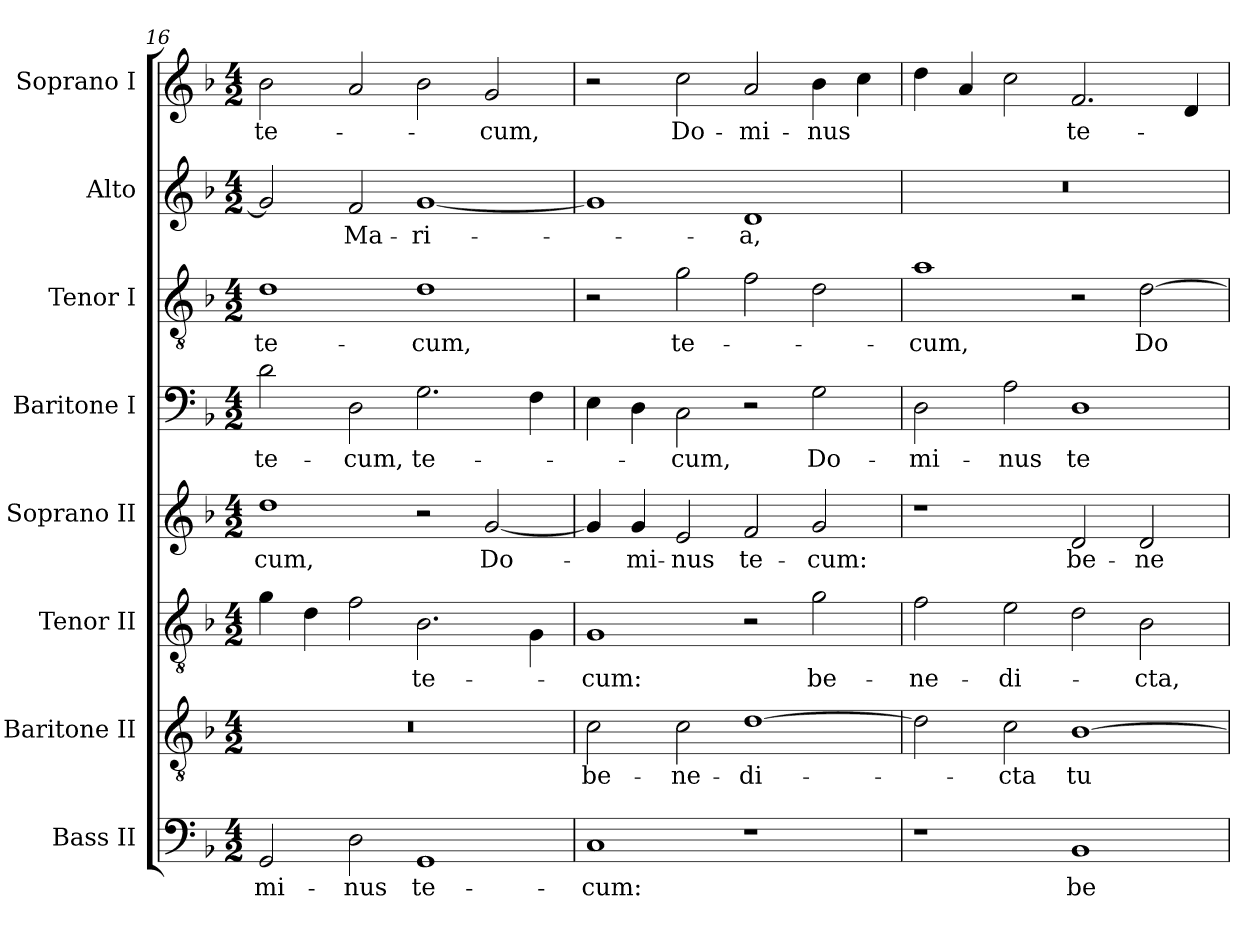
**kern	**text	**kern	**text	**kern	**text	**kern	**text	**kern	**text	**kern	**text	**kern	**text	**kern	**text
*part8	*part8	*part7	*part7	*part6	*part6	*part5	*part5	*part4	*part4	*part3	*part3	*part2	*part2	*part1	*part1
*staff8	*staff8	*staff7	*staff7	*staff6	*staff6	*staff5	*staff5	*staff4	*staff4	*staff3	*staff3	*staff2	*staff2	*staff1	*staff1
*I"Bass II	*	*I"Baritone II	*	*I"Tenor II	*	*I"Soprano II	*	*I"Baritone I	*	*I"Tenor I	*	*I"Alto	*	*I"Soprano I	*
*clefF4	*	*clefGv2	*	*clefGv2	*	*clefG2	*	*clefF4	*	*clefGv2	*	*clefG2	*	*clefG2	*
*	*	*ITrd14c24	*	*ITrd11c19	*	*	*	*ITrd9c15	*	*ITrd7c12	*	*	*	*ITrd7c12	*
*k[b-]	*	*k[b-]	*	*k[b-]	*	*k[b-]	*	*k[b-]	*	*k[b-]	*	*k[b-]	*	*k[b-]	*
*F:	*	*F:	*	*F:	*	*F:	*	*F:	*	*F:	*	*F:	*	*F:	*
*M4/2	*	*M4/2	*	*M4/2	*	*M4/2	*	*M4/2	*	*M4/2	*	*M4/2	*	*M4/2	*
=16	=16	=16	=16	=16	=16	=16	=16	=16	=16	=16	=16	=16	=16	=16	=16
!	!LO:LY:b:color=#000000	!LO:N:vis=1	!	!	!	!	!	!	!	!	!	!	!	!	!
!	!	!	!	!	!	!	!LO:LY:b:color=#000000	!	!	!	!	!	!	!	!
!	!	!	!	!	!	!	!	!	!LO:LY:b:color=#000000	!	!	!	!	!	!
!	!	!	!	!	!	!	!	!	!	!	!LO:LY:b:color=#000000	!	!	!	!
!	!	!	!	!	!	!	!	!	!	!	!	!	!	!	!LO:LY:b:color=#000000
2GGi/	-mi-	0r	.	4Gi\	.	1ddi	-cum,	2Di\	te-	1Di	te-	2gi/]	.	2B-i\	te-
.	.	.	.	4Di\	.	.	.	.	.	.	.	.	.	.	.
!	!LO:LY:b:color=#000000	!	!	!	!	!	!	!	!	!	!	!	!	!	!
!	!	!	!	!	!	!	!	!	!LO:LY:b:color=#000000	!	!	!	!	!	!
!	!	!	!	!	!	!	!	!	!	!	!	!	!LO:LY:b:color=#000000	!	!
2Di\	-nus	.	.	2Fi\	.	.	.	2DDi\	-cum,	.	.	2fi/	Ma-	2Ai/	.
!	!LO:LY:b:color=#000000	!	!	!	!	!	!	!	!	!	!	!	!	!	!
!	!	!	!	!	!LO:LY:b:color=#000000	!	!	!	!	!	!	!	!	!	!
!	!	!	!	!	!	!	!	!	!LO:LY:b:color=#000000	!	!	!	!	!	!
!	!	!	!	!	!	!	!	!	!	!	!LO:LY:b:color=#000000	!	!	!	!
!	!	!	!	!	!	!	!	!	!	!	!	!	!LO:LY:b:color=#000000	!	!
1GGi	te-	.	.	2.BB-i\	te-	2r	.	2.GGi\	te-	1Di	-cum,	[<1gi	-ri-	2B-i\	.
!	!	!	!	!	!	!	!LO:LY:b:color=#000000	!	!	!	!	!	!	!	!
!	!	!	!	!	!	!	!	!	!	!	!	!	!	!	!LO:LY:b:color=#000000
.	.	.	.	.	.	[<2gi/	Do-	.	.	.	.	.	.	2Gi/	-cum,
.	.	.	.	4GGi\	.	.	.	4FFi\	.	.	.	.	.	.	.
!!LO:PB:g=z
=17	=17	=17	=17	=17	=17	=17	=17	=17	=17	=17	=17	=17	=17	=17	=17
!	!LO:LY:b:color=#000000	!	!	!	!	!	!	!	!	!	!	!	!	!	!
!	!	!	!LO:LY:b:color=#000000	!	!	!	!	!	!	!	!	!	!	!	!
!	!	!	!	!	!LO:LY:b:color=#000000	!	!	!	!	!	!	!	!	!	!
1Ci	-cum:	2CCi\	be-	1GGi	-cum:	4gi/]	.	4EEi\	.	2r	.	1gi]	.	2r	.
!	!	!	!	!	!	!	!LO:LY:b:color=#000000	!	!	!	!	!	!	!	!
.	.	.	.	.	.	4gi/	-mi-	4DDi\	.	.	.	.	.	.	.
!	!	!	!LO:LY:b:color=#000000	!	!	!	!	!	!	!	!	!	!	!	!
!	!	!	!	!	!	!	!LO:LY:b:color=#000000	!	!	!	!	!	!	!	!
!	!	!	!	!	!	!	!	!	!LO:LY:b:color=#000000	!	!	!	!	!	!
!	!	!	!	!	!	!	!	!	!	!	!LO:LY:b:color=#000000	!	!	!	!
!	!	!	!	!	!	!	!	!	!	!	!	!	!	!	!LO:LY:b:color=#000000
.	.	2CCi\	-ne-	.	.	2ei/	-nus	2CCi\	-cum,	2Gi\	te-	.	.	2ci\	Do-
!	!	!	!LO:LY:b:color=#000000	!	!	!	!	!	!	!	!	!	!	!	!
!	!	!	!	!	!	!	!LO:LY:b:color=#000000	!	!	!	!	!	!	!	!
!	!	!	!	!	!	!	!	!	!	!	!	!	!LO:LY:b:color=#000000	!	!
!	!	!	!	!	!	!	!	!	!	!	!	!	!	!	!LO:LY:b:color=#000000
1r	.	[>1DDi	-di-	2r	.	2fi/	te-	2r	.	2Fi\	.	1di	-a,	2Ai/	-mi-
!	!	!	!	!	!LO:LY:b:color=#000000	!	!	!	!	!	!	!	!	!	!
!	!	!	!	!	!	!	!LO:LY:b:color=#000000	!	!	!	!	!	!	!	!
!	!	!	!	!	!	!	!	!	!LO:LY:b:color=#000000	!	!	!	!	!	!
!	!	!	!	!	!	!	!	!	!	!	!	!	!	!	!LO:LY:b:color=#000000
.	.	.	.	2Gi\	be-	2gi/	-cum:	2GGi\	Do-	2Di\	.	.	.	4B-i\	-nus
.	.	.	.	.	.	.	.	.	.	.	.	.	.	4ci\	.
=18	=18	=18	=18	=18	=18	=18	=18	=18	=18	=18	=18	=18	=18	=18	=18
!	!	!	!	!	!LO:LY:b:color=#000000	!	!	!	!	!	!	!	!	!	!
!	!	!	!	!	!	!	!	!	!LO:LY:b:color=#000000	!	!	!	!	!	!
!	!	!	!	!	!	!	!	!	!	!	!LO:LY:b:color=#000000	!LO:N:vis=1	!	!	!
1r	.	2DDi\]	.	2Fi\	-ne-	1r	.	2DDi\	-mi-	1Ai	-cum,	0r	.	4di\	.
.	.	.	.	.	.	.	.	.	.	.	.	.	.	4Ai/	.
!	!	!	!LO:LY:b:color=#000000	!	!	!	!	!	!	!	!	!	!	!	!
!	!	!	!	!	!LO:LY:b:color=#000000	!	!	!	!	!	!	!	!	!	!
!	!	!	!	!	!	!	!	!	!LO:LY:b:color=#000000	!	!	!	!	!	!
.	.	2CCi\	-cta	2Ei\	-di-	.	.	2AAi\	-nus	.	.	.	.	2ci\	.
!	!LO:LY:b:color=#000000	!	!	!	!	!	!	!	!	!	!	!	!	!	!
!	!	!	!LO:LY:b:color=#000000	!	!	!	!	!	!	!	!	!	!	!	!
!	!	!	!	!	!	!	!LO:LY:b:color=#000000	!	!	!	!	!	!	!	!
!	!	!	!	!	!	!	!	!	!LO:LY:b:color=#000000	!	!	!	!	!	!
!	!	!	!	!	!	!	!	!	!	!	!	!	!	!	!LO:LY:b:color=#000000
1BB-i	be-	[>1BBB-i	tu	2Di\	.	2di/	be-	1DDi	te-	2r	.	.	.	2.Fi/	te-
!	!	!	!	!	!LO:LY:b:color=#000000	!	!	!	!	!	!	!	!	!	!
!	!	!	!	!	!	!	!LO:LY:b:color=#000000	!	!	!	!	!	!	!	!
!	!	!	!	!	!	!	!	!	!	!	!LO:LY:b:color=#000000	!	!	!	!
.	.	.	.	2BB-i\	-cta,	2di/	-ne-	.	.	[>2Di\	Do-	.	.	.	.
.	.	.	.	.	.	.	.	.	.	.	.	.	.	4Di/	.
=	=	=	=	=	=	=	=	=	=	=	=	=	=	=	=
*-	*-	*-	*-	*-	*-	*-	*-	*-	*-	*-	*-	*-	*-	*-	*-
